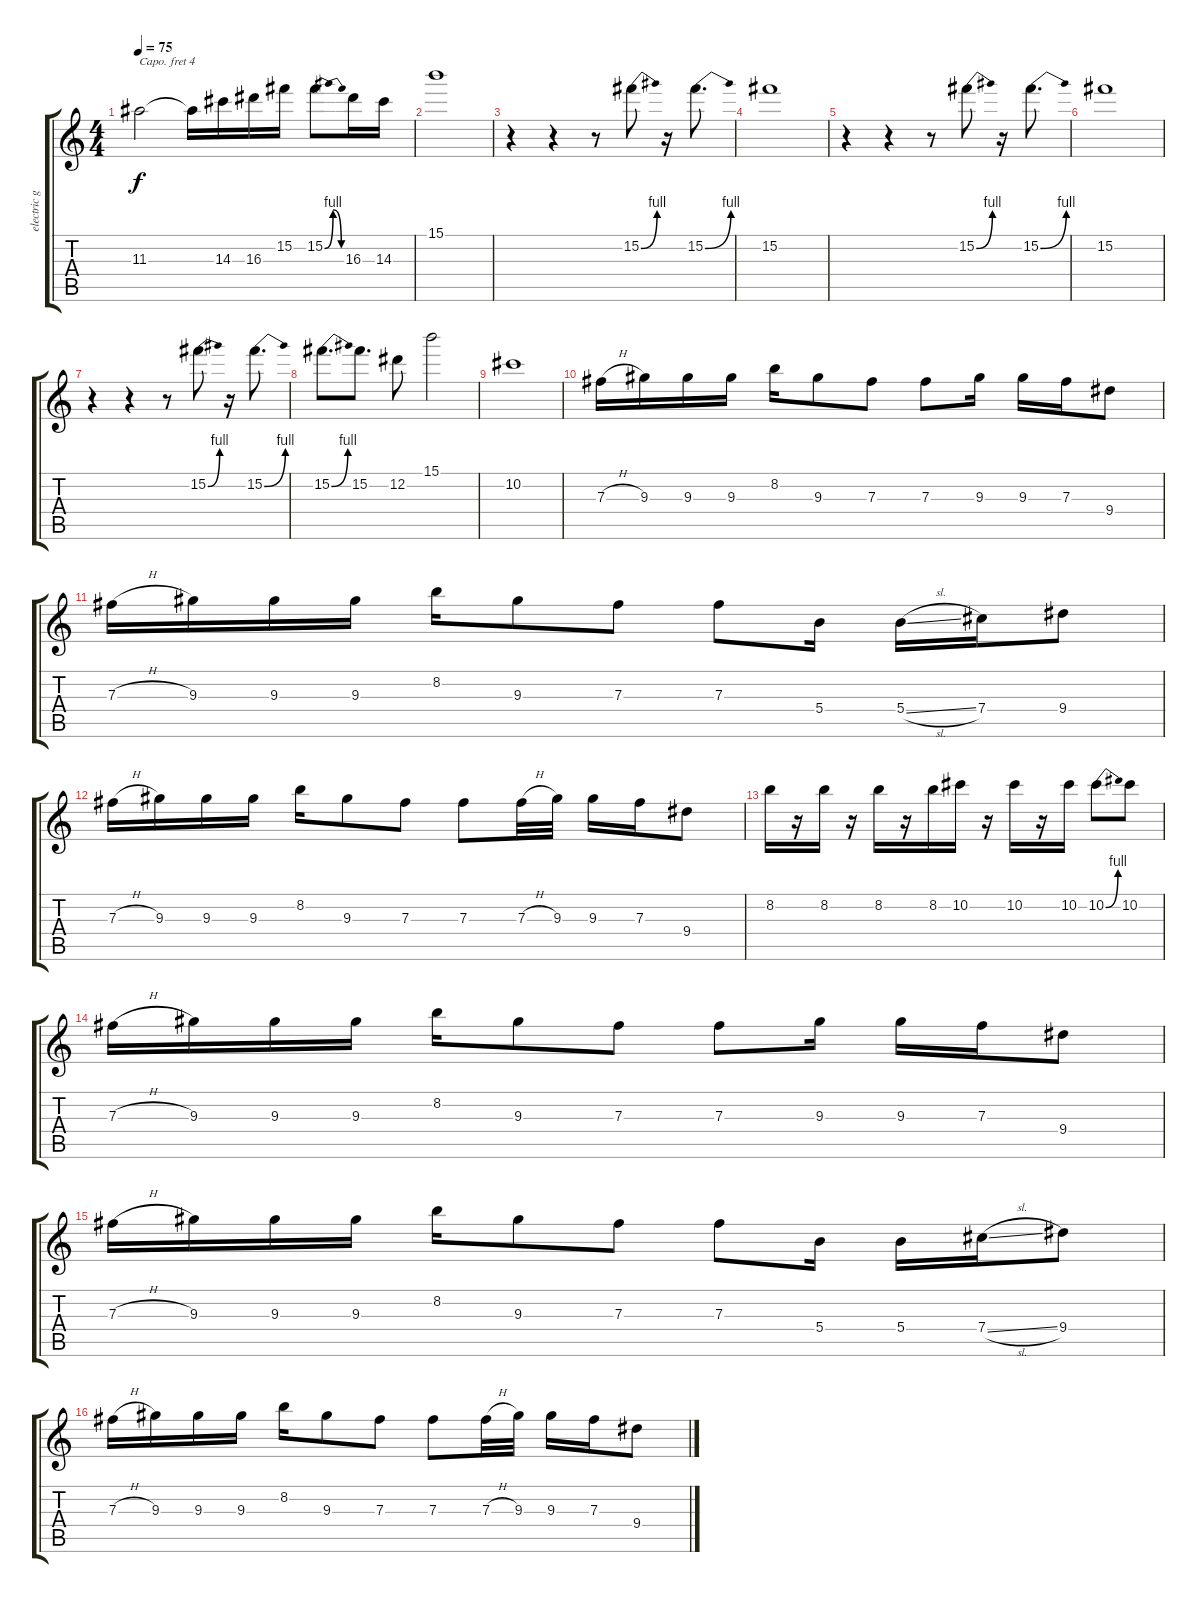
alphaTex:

\track ("electric guitar1" "electric g") {instrument distortionguitar}
\staff {score tabs}
\capo 4
\tuning (E4 B3 G3 D3 A2 E2) {hide}
\ts (4 4)
\tempo 75
\clef g2
\ks c
11.3.2{dy f} 11.3{t}.16 14.3.16 16.3.16 15.2.16 15.2{be (bendrelease 0 0 19 4 34 4 60 0)}.8 16.3.16 14.3.16 |
15.1.1 |
r.4 r.4 r.8 15.2{be (bend 0 0 60 4)}.8 r.16 15.2{be (bend 0 0 60 4)}.8{d} |
15.2.1 |
r.4 r.4 r.8 15.2{be (bend 0 0 60 4)}.8 r.16 15.2{be (bend 0 0 60 4)}.8{d} |
15.2.1 |
r.4 r.4 r.8 15.2{be (bend 0 0 60 4)}.8 r.16 15.2{be (bend 0 0 60 4)}.8{d} |
15.2{be (bend 0 0 60 4)}.8{d} 15.2.8{d} 12.2.8 15.1.2 |
10.2.1 |
7.3{h}.16 9.3.16 9.3.16 9.3.16 8.2.16 9.3.8 7.3.8 7.3.8 9.3.16 9.3.16 7.3.16 9.4.8 |
7.3{h}.16 9.3.16 9.3.16 9.3.16 8.2.16 9.3.8 7.3.8 7.3.8 5.4.16 5.4{sl}.16 7.4.16 9.4.8 |
7.3{h}.16 9.3.16 9.3.16 9.3.16 8.2.16 9.3.8 7.3.8 7.3.8 7.3{h}.32 9.3.32 9.3.16 7.3.16 9.4.8 |
8.2.16 r.16 8.2.16 r.16 8.2.16 r.16 8.2.16 10.2.16 r.16 10.2.16 r.16 10.2.16 10.2{be (bend 0 0 60 4)}.8 10.2.8 |
7.3{h}.16 9.3.16 9.3.16 9.3.16 8.2.16 9.3.8 7.3.8 7.3.8 9.3.16 9.3.16 7.3.16 9.4.8 |
7.3{h}.16 9.3.16 9.3.16 9.3.16 8.2.16 9.3.8 7.3.8 7.3.8 5.4.16 5.4.16 7.4{sl}.16 9.4.8 |
7.3{h}.16 9.3.16 9.3.16 9.3.16 8.2.16 9.3.8 7.3.8 7.3.8 7.3{h}.32 9.3.32 9.3.16 7.3.16 9.4.8
